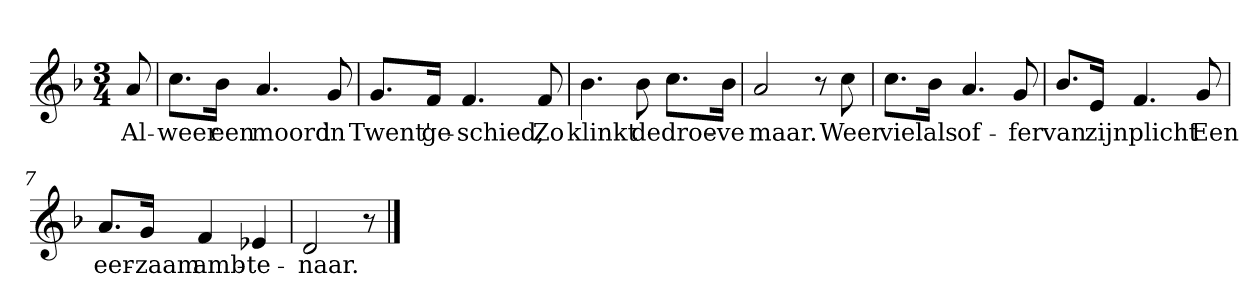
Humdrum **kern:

**kern	**text
*part1	*part1
*staff1	*staff1
*clefG2	*
*k[b-]	*
*F:	*
*M3/4	*
*MM120	*
=	=
8a	Al-
=1	=1
8.cc\L	-weer
16b-\Jk	een
4.a	moord
8g	in
=2	=2
8.g/L	Twent'
16f/Jk	ge-
4.f	-schied,
8f	Zo
=3	=3
4.b-	klinkt
8b-	de
8.cc\L	droe-
16b-\Jk	-ve
=4	=4
2a	maar.
8r	.
8cc	Weer
=5	=5
8.cc\L	viel
16b-\Jk	als
4.a	of-
8g	-fer
=6	=6
8.b-/L	van
16e/Jk	zijn
4.f	plicht
8g	Een
=7	=7
8.a/L	eer-
16g/Jk	-zaam
4f	amb-
4e-X	-te-
=8	=8
2d	-naar.
8r	.
==	==
*-	*-
